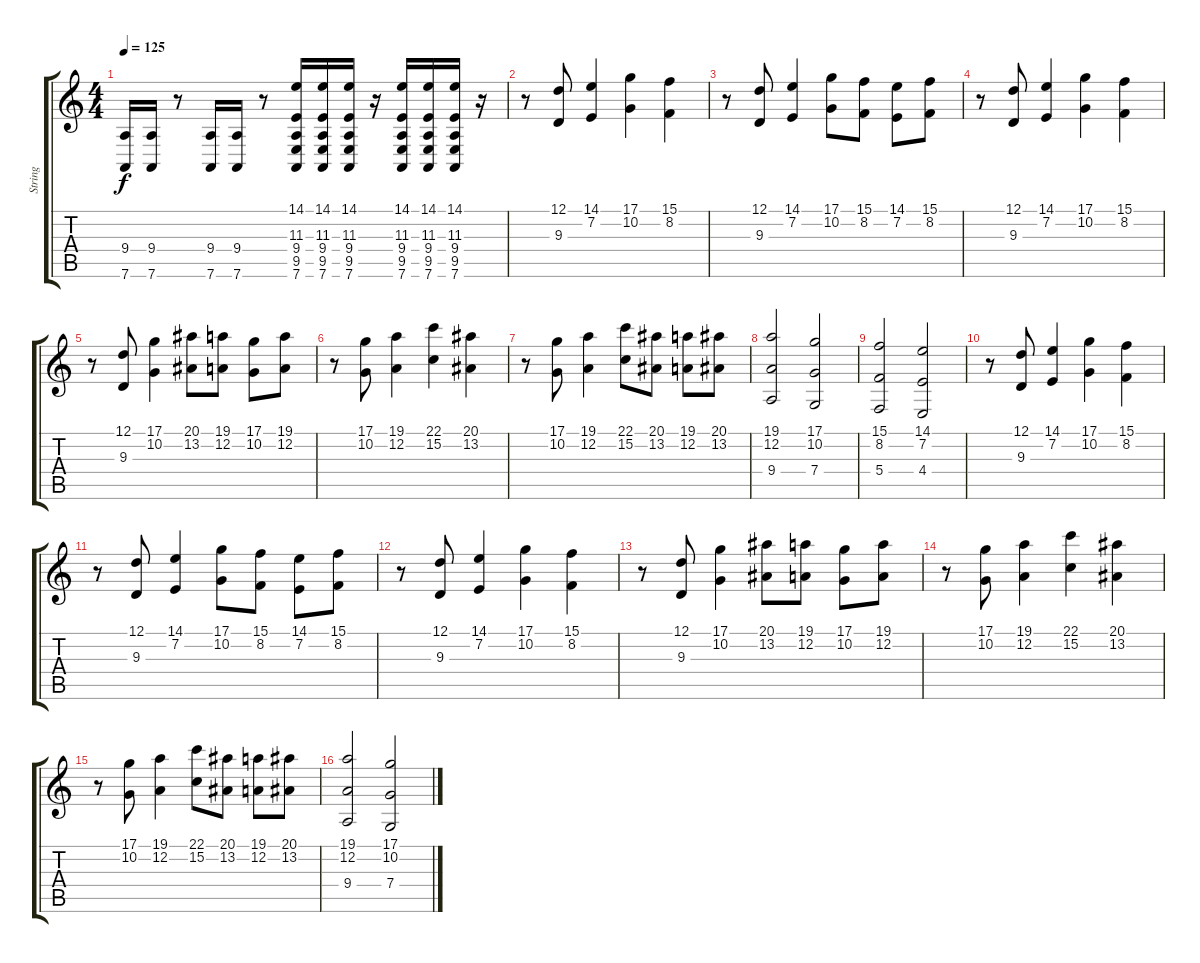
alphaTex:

\track ("String" "String") {instrument stringensemble1}
\staff {score tabs}
\tuning (D4 A3 F3 C3 G2 D2) {hide}
\ts (4 4)
\tempo 125
\clef g2
\ks c
(9.4 7.6).16{dy f} (9.4 7.6).16 r.8 (9.4 7.6).16 (9.4 7.6).16 r.8 (14.1 11.3 9.4 9.5 7.6).16 (14.1 11.3 9.4 9.5 7.6).16 (14.1 11.3 9.4 9.5 7.6).16 r.16 (14.1 11.3 9.4 9.5 7.6).16 (14.1 11.3 9.4 9.5 7.6).16 (14.1 11.3 9.4 9.5 7.6).16 r.16 |
r.8 (12.1 9.3).8 (14.1 7.2).4 (17.1 10.2).4 (15.1 8.2).4 |
r.8 (12.1 9.3).8 (14.1 7.2).4 (17.1 10.2).8 (15.1 8.2).8 (14.1 7.2).8 (15.1 8.2).8 |
r.8 (12.1 9.3).8 (14.1 7.2).4 (17.1 10.2).4 (15.1 8.2).4 |
r.8 (12.1 9.3).8 (17.1 10.2).4 (20.1 13.2).8 (19.1 12.2).8 (17.1 10.2).8 (19.1 12.2).8 |
r.8 (17.1 10.2).8 (19.1 12.2).4 (22.1 15.2).4 (20.1 13.2).4 |
r.8 (17.1 10.2).8 (19.1 12.2).4 (22.1 15.2).8 (20.1 13.2).8 (19.1 12.2).8 (20.1 13.2).8 |
(19.1 12.2 9.4).2 (17.1 10.2 7.4).2 |
(15.1 8.2 5.4).2 (14.1 7.2 4.4).2 |
r.8 (12.1 9.3).8 (14.1 7.2).4 (17.1 10.2).4 (15.1 8.2).4 |
r.8 (12.1 9.3).8 (14.1 7.2).4 (17.1 10.2).8 (15.1 8.2).8 (14.1 7.2).8 (15.1 8.2).8 |
r.8 (12.1 9.3).8 (14.1 7.2).4 (17.1 10.2).4 (15.1 8.2).4 |
r.8 (12.1 9.3).8 (17.1 10.2).4 (20.1 13.2).8 (19.1 12.2).8 (17.1 10.2).8 (19.1 12.2).8 |
r.8 (17.1 10.2).8 (19.1 12.2).4 (22.1 15.2).4 (20.1 13.2).4 |
r.8 (17.1 10.2).8 (19.1 12.2).4 (22.1 15.2).8 (20.1 13.2).8 (19.1 12.2).8 (20.1 13.2).8 |
(19.1 12.2 9.4).2 (17.1 10.2 7.4).2
